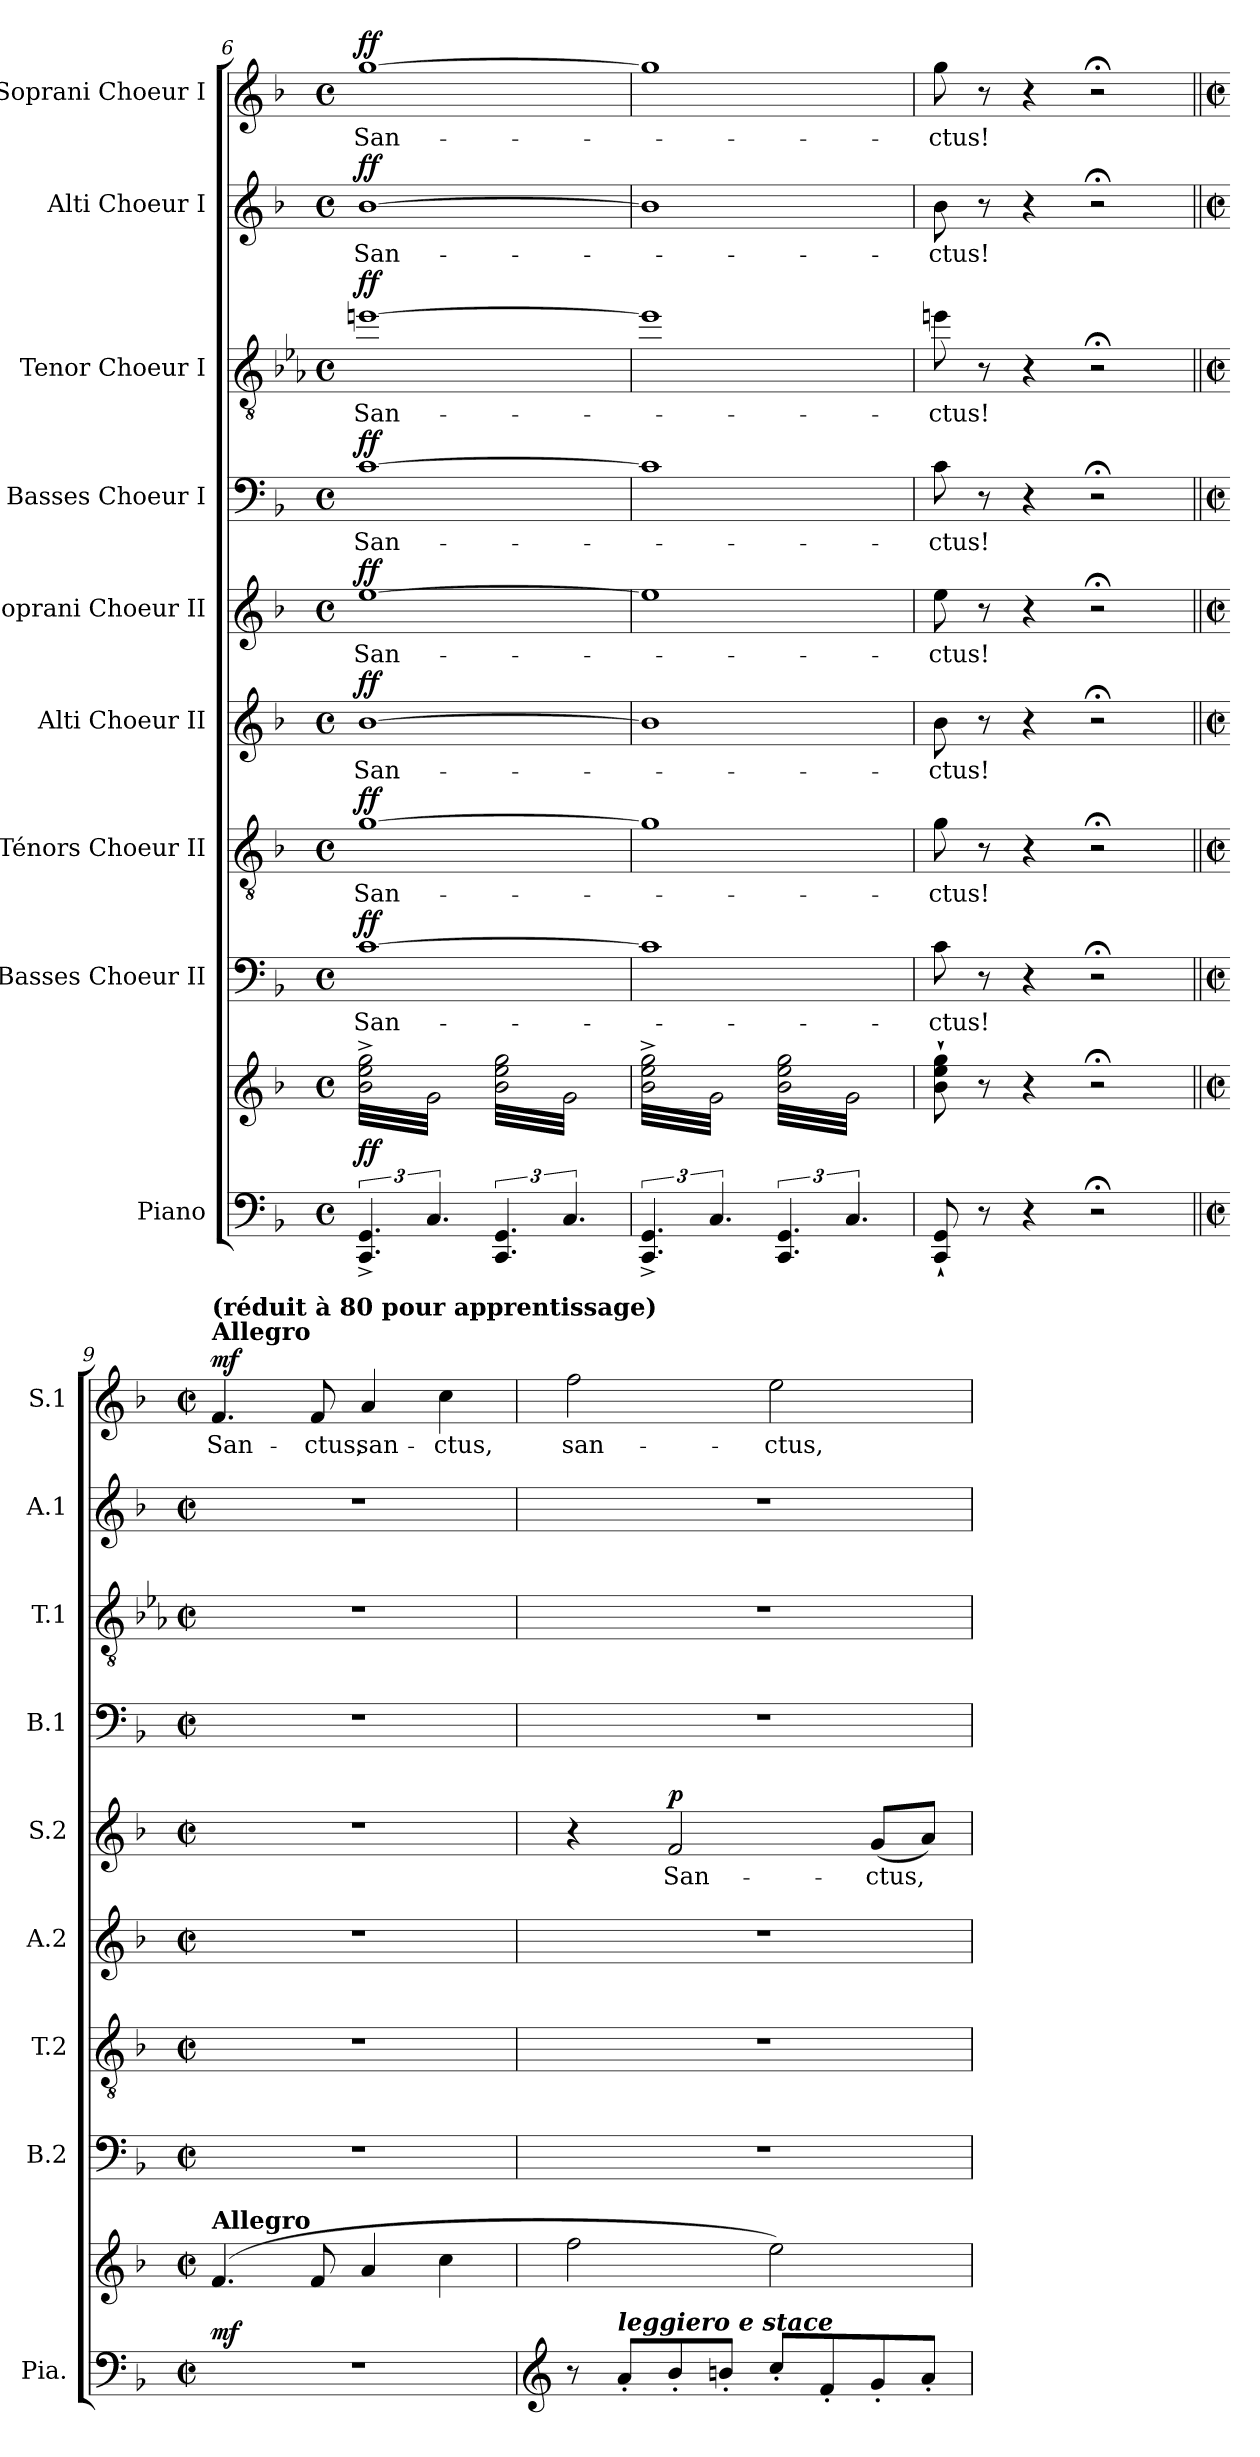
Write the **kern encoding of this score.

**kern	**kern	**dynam	**kern	**text	**dynam	**kern	**text	**dynam	**kern	**text	**dynam	**kern	**text	**dynam	**kern	**text	**dynam	**kern	**text	**dynam	**kern	**text	**dynam	**kern	**text	**dynam
*part9	*part9	*part9	*part8	*part8	*part8	*part7	*part7	*part7	*part6	*part6	*part6	*part5	*part5	*part5	*part4	*part4	*part4	*part3	*part3	*part3	*part2	*part2	*part2	*part1	*part1	*part1
*staff10	*staff9	*staff9/10	*staff8	*staff8	*staff8	*staff7	*staff7	*staff7	*staff6	*staff6	*staff6	*staff5	*staff5	*staff5	*staff4	*staff4	*staff4	*staff3	*staff3	*staff3	*staff2	*staff2	*staff2	*staff1	*staff1	*staff1
*I"Piano	*	*	*I"Basses Choeur II	*	*	*I"Ténors Choeur II	*	*	*I"Alti Choeur II	*	*	*I"Soprani Choeur II	*	*	*I"Basses Choeur I	*	*	*I"Tenor Choeur I	*	*	*I"Alti Choeur I	*	*	*I"Soprani Choeur I	*	*
*I'Pia.	*	*	*I'B.2	*	*	*I'T.2	*	*	*I'A.2	*	*	*I'S.2	*	*	*I'B.1	*	*	*I'T.1	*	*	*I'A.1	*	*	*I'S.1	*	*
!!LO:PB:g=z
*clefF4	*clefG2	*	*clefF4	*	*	*clefGv2	*	*	*clefG2	*	*	*clefG2	*	*	*clefF4	*	*	*clefGv2	*	*	*clefG2	*	*	*clefG2	*	*
*	*	*	*	*	*	*	*	*	*	*	*	*	*	*	*	*	*	*ITrd8c14	*	*	*	*	*	*	*	*
*k[b-]	*k[b-]	*	*k[b-]	*	*	*k[b-]	*	*	*k[b-]	*	*	*k[b-]	*	*	*k[b-]	*	*	*k[b-e-a-]	*	*	*k[b-]	*	*	*k[b-]	*	*
*M4/4	*M4/4	*	*M4/4	*	*	*M4/4	*	*	*M4/4	*	*	*M4/4	*	*	*M4/4	*	*	*M4/4	*	*	*M4/4	*	*	*M4/4	*	*
*met(c)	*met(c)	*	*met(c)	*	*	*met(c)	*	*	*met(c)	*	*	*met(c)	*	*	*met(c)	*	*	*met(c)	*	*	*met(c)	*	*	*met(c)	*	*
=6	=6	=6	=6	=6	=6	=6	=6	=6	=6	=6	=6	=6	=6	=6	=6	=6	=6	=6	=6	=6	=6	=6	=6	=6	=6	=6
!	!	!LO:DY:a=2	!	!	!LO:DY:a	!	!	!LO:DY:a	!	!	!LO:DY:a	!	!	!LO:DY:a	!	!	!LO:DY:a	!	!	!LO:DY:a	!	!	!LO:DY:a	!	!	!LO:DY:a
*	*tremolo	*	*	*	*	*	*	*	*	*	*	*	*	*	*	*	*	*	*	*	*	*	*	*	*	*
6.CC/^ 6.GG/^	32b-\^ 32ee\^ 32gg\^LLL	ff	[1c	San-	ff	[1gi	San-	ff	[1b-	San-	ff	[1ee	San-	ff	[1c	San-	ff	[1eni	San-	ff	[1b-	San-	ff	[1gg	San-	ff
.	32g\	.	.	.	.	.	.	.	.	.	.	.	.	.	.	.	.	.	.	.	.	.	.	.	.	.
.	32b-\^ 32ee\^ 32gg\^	.	.	.	.	.	.	.	.	.	.	.	.	.	.	.	.	.	.	.	.	.	.	.	.	.
.	32g\	.	.	.	.	.	.	.	.	.	.	.	.	.	.	.	.	.	.	.	.	.	.	.	.	.
.	32b-\^ 32ee\^ 32gg\^	.	.	.	.	.	.	.	.	.	.	.	.	.	.	.	.	.	.	.	.	.	.	.	.	.
.	32g\	.	.	.	.	.	.	.	.	.	.	.	.	.	.	.	.	.	.	.	.	.	.	.	.	.
.	32b-\^ 32ee\^ 32gg\^	.	.	.	.	.	.	.	.	.	.	.	.	.	.	.	.	.	.	.	.	.	.	.	.	.
.	32g\	.	.	.	.	.	.	.	.	.	.	.	.	.	.	.	.	.	.	.	.	.	.	.	.	.
6.C/	32b-\^ 32ee\^ 32gg\^	.	.	.	.	.	.	.	.	.	.	.	.	.	.	.	.	.	.	.	.	.	.	.	.	.
.	32g\	.	.	.	.	.	.	.	.	.	.	.	.	.	.	.	.	.	.	.	.	.	.	.	.	.
.	32b-\^ 32ee\^ 32gg\^	.	.	.	.	.	.	.	.	.	.	.	.	.	.	.	.	.	.	.	.	.	.	.	.	.
.	32g\	.	.	.	.	.	.	.	.	.	.	.	.	.	.	.	.	.	.	.	.	.	.	.	.	.
.	32b-\^ 32ee\^ 32gg\^	.	.	.	.	.	.	.	.	.	.	.	.	.	.	.	.	.	.	.	.	.	.	.	.	.
.	32g\	.	.	.	.	.	.	.	.	.	.	.	.	.	.	.	.	.	.	.	.	.	.	.	.	.
.	32b-\^ 32ee\^ 32gg\^	.	.	.	.	.	.	.	.	.	.	.	.	.	.	.	.	.	.	.	.	.	.	.	.	.
.	32g\JJJ	.	.	.	.	.	.	.	.	.	.	.	.	.	.	.	.	.	.	.	.	.	.	.	.	.
6.CC/ 6.GG/	32b-\ 32ee\ 32gg\LLL	.	.	.	.	.	.	.	.	.	.	.	.	.	.	.	.	.	.	.	.	.	.	.	.	.
.	32g\	.	.	.	.	.	.	.	.	.	.	.	.	.	.	.	.	.	.	.	.	.	.	.	.	.
.	32b-\ 32ee\ 32gg\	.	.	.	.	.	.	.	.	.	.	.	.	.	.	.	.	.	.	.	.	.	.	.	.	.
.	32g\	.	.	.	.	.	.	.	.	.	.	.	.	.	.	.	.	.	.	.	.	.	.	.	.	.
.	32b-\ 32ee\ 32gg\	.	.	.	.	.	.	.	.	.	.	.	.	.	.	.	.	.	.	.	.	.	.	.	.	.
.	32g\	.	.	.	.	.	.	.	.	.	.	.	.	.	.	.	.	.	.	.	.	.	.	.	.	.
.	32b-\ 32ee\ 32gg\	.	.	.	.	.	.	.	.	.	.	.	.	.	.	.	.	.	.	.	.	.	.	.	.	.
.	32g\	.	.	.	.	.	.	.	.	.	.	.	.	.	.	.	.	.	.	.	.	.	.	.	.	.
6.C/	32b-\ 32ee\ 32gg\	.	.	.	.	.	.	.	.	.	.	.	.	.	.	.	.	.	.	.	.	.	.	.	.	.
.	32g\	.	.	.	.	.	.	.	.	.	.	.	.	.	.	.	.	.	.	.	.	.	.	.	.	.
.	32b-\ 32ee\ 32gg\	.	.	.	.	.	.	.	.	.	.	.	.	.	.	.	.	.	.	.	.	.	.	.	.	.
.	32g\	.	.	.	.	.	.	.	.	.	.	.	.	.	.	.	.	.	.	.	.	.	.	.	.	.
.	32b-\ 32ee\ 32gg\	.	.	.	.	.	.	.	.	.	.	.	.	.	.	.	.	.	.	.	.	.	.	.	.	.
.	32g\	.	.	.	.	.	.	.	.	.	.	.	.	.	.	.	.	.	.	.	.	.	.	.	.	.
.	32b-\ 32ee\ 32gg\	.	.	.	.	.	.	.	.	.	.	.	.	.	.	.	.	.	.	.	.	.	.	.	.	.
.	32g\JJJ	.	.	.	.	.	.	.	.	.	.	.	.	.	.	.	.	.	.	.	.	.	.	.	.	.
=7	=7	=7	=7	=7	=7	=7	=7	=7	=7	=7	=7	=7	=7	=7	=7	=7	=7	=7	=7	=7	=7	=7	=7	=7	=7	=7
6.CC/^ 6.GG/^	32b-\^ 32ee\^ 32gg\^LLL	.	1c]	.	.	1gi]	.	.	1b-]	.	.	1ee]	.	.	1c]	.	.	1ei]	.	.	1b-]	.	.	1gg]	.	.
.	32g\	.	.	.	.	.	.	.	.	.	.	.	.	.	.	.	.	.	.	.	.	.	.	.	.	.
.	32b-\^ 32ee\^ 32gg\^	.	.	.	.	.	.	.	.	.	.	.	.	.	.	.	.	.	.	.	.	.	.	.	.	.
.	32g\	.	.	.	.	.	.	.	.	.	.	.	.	.	.	.	.	.	.	.	.	.	.	.	.	.
.	32b-\^ 32ee\^ 32gg\^	.	.	.	.	.	.	.	.	.	.	.	.	.	.	.	.	.	.	.	.	.	.	.	.	.
.	32g\	.	.	.	.	.	.	.	.	.	.	.	.	.	.	.	.	.	.	.	.	.	.	.	.	.
.	32b-\^ 32ee\^ 32gg\^	.	.	.	.	.	.	.	.	.	.	.	.	.	.	.	.	.	.	.	.	.	.	.	.	.
.	32g\	.	.	.	.	.	.	.	.	.	.	.	.	.	.	.	.	.	.	.	.	.	.	.	.	.
6.C/	32b-\^ 32ee\^ 32gg\^	.	.	.	.	.	.	.	.	.	.	.	.	.	.	.	.	.	.	.	.	.	.	.	.	.
.	32g\	.	.	.	.	.	.	.	.	.	.	.	.	.	.	.	.	.	.	.	.	.	.	.	.	.
.	32b-\^ 32ee\^ 32gg\^	.	.	.	.	.	.	.	.	.	.	.	.	.	.	.	.	.	.	.	.	.	.	.	.	.
.	32g\	.	.	.	.	.	.	.	.	.	.	.	.	.	.	.	.	.	.	.	.	.	.	.	.	.
.	32b-\^ 32ee\^ 32gg\^	.	.	.	.	.	.	.	.	.	.	.	.	.	.	.	.	.	.	.	.	.	.	.	.	.
.	32g\	.	.	.	.	.	.	.	.	.	.	.	.	.	.	.	.	.	.	.	.	.	.	.	.	.
.	32b-\^ 32ee\^ 32gg\^	.	.	.	.	.	.	.	.	.	.	.	.	.	.	.	.	.	.	.	.	.	.	.	.	.
.	32g\JJJ	.	.	.	.	.	.	.	.	.	.	.	.	.	.	.	.	.	.	.	.	.	.	.	.	.
6.CC/ 6.GG/	32b-\ 32ee\ 32gg\LLL	.	.	.	.	.	.	.	.	.	.	.	.	.	.	.	.	.	.	.	.	.	.	.	.	.
.	32g\	.	.	.	.	.	.	.	.	.	.	.	.	.	.	.	.	.	.	.	.	.	.	.	.	.
.	32b-\ 32ee\ 32gg\	.	.	.	.	.	.	.	.	.	.	.	.	.	.	.	.	.	.	.	.	.	.	.	.	.
.	32g\	.	.	.	.	.	.	.	.	.	.	.	.	.	.	.	.	.	.	.	.	.	.	.	.	.
.	32b-\ 32ee\ 32gg\	.	.	.	.	.	.	.	.	.	.	.	.	.	.	.	.	.	.	.	.	.	.	.	.	.
.	32g\	.	.	.	.	.	.	.	.	.	.	.	.	.	.	.	.	.	.	.	.	.	.	.	.	.
.	32b-\ 32ee\ 32gg\	.	.	.	.	.	.	.	.	.	.	.	.	.	.	.	.	.	.	.	.	.	.	.	.	.
.	32g\	.	.	.	.	.	.	.	.	.	.	.	.	.	.	.	.	.	.	.	.	.	.	.	.	.
6.C/	32b-\ 32ee\ 32gg\	.	.	.	.	.	.	.	.	.	.	.	.	.	.	.	.	.	.	.	.	.	.	.	.	.
.	32g\	.	.	.	.	.	.	.	.	.	.	.	.	.	.	.	.	.	.	.	.	.	.	.	.	.
.	32b-\ 32ee\ 32gg\	.	.	.	.	.	.	.	.	.	.	.	.	.	.	.	.	.	.	.	.	.	.	.	.	.
.	32g\	.	.	.	.	.	.	.	.	.	.	.	.	.	.	.	.	.	.	.	.	.	.	.	.	.
.	32b-\ 32ee\ 32gg\	.	.	.	.	.	.	.	.	.	.	.	.	.	.	.	.	.	.	.	.	.	.	.	.	.
.	32g\	.	.	.	.	.	.	.	.	.	.	.	.	.	.	.	.	.	.	.	.	.	.	.	.	.
.	32b-\ 32ee\ 32gg\	.	.	.	.	.	.	.	.	.	.	.	.	.	.	.	.	.	.	.	.	.	.	.	.	.
.	32g\JJJ	.	.	.	.	.	.	.	.	.	.	.	.	.	.	.	.	.	.	.	.	.	.	.	.	.
*	*Xtremolo	*	*	*	*	*	*	*	*	*	*	*	*	*	*	*	*	*	*	*	*	*	*	*	*	*
=8	=8	=8	=8	=8	=8	=8	=8	=8	=8	=8	=8	=8	=8	=8	=8	=8	=8	=8	=8	=8	=8	=8	=8	=8	=8	=8
8CC/` 8GG/`	8b-\` 8ee\` 8gg\`	.	8c\	-ctus!	.	8gi\	-ctus!	.	8b-\	-ctus!	.	8ee\	-ctus!	.	8c\	-ctus!	.	8eni\	-ctus!	.	8b-\	-ctus!	.	8gg\	-ctus!	.
.	.	.	.	.	.	.	.	.	.	.	.	.	.	.	.	.	.	.	.	.	.	.	.	.	.	.
.	.	.	.	.	.	.	.	.	.	.	.	.	.	.	.	.	.	.	.	.	.	.	.	.	.	.
.	.	.	.	.	.	.	.	.	.	.	.	.	.	.	.	.	.	.	.	.	.	.	.	.	.	.
8r	8r	.	8r	.	.	8r	.	.	8r	.	.	8r	.	.	8r	.	.	8r	.	.	8r	.	.	8r	.	.
.	.	.	.	.	.	.	.	.	.	.	.	.	.	.	.	.	.	.	.	.	.	.	.	.	.	.
.	.	.	.	.	.	.	.	.	.	.	.	.	.	.	.	.	.	.	.	.	.	.	.	.	.	.
.	.	.	.	.	.	.	.	.	.	.	.	.	.	.	.	.	.	.	.	.	.	.	.	.	.	.
4r	4r	.	4r	.	.	4r	.	.	4r	.	.	4r	.	.	4r	.	.	4r	.	.	4r	.	.	4r	.	.
2r;<	2r;<	.	2r;<	.	.	2r;<	.	.	2r;<	.	.	2r;<	.	.	2r;<	.	.	2r;<	.	.	2r;<	.	.	2r;<	.	.
=9||	=9||	=9||	=9||	=9||	=9||	=9||	=9||	=9||	=9||	=9||	=9||	=9||	=9||	=9||	=9||	=9||	=9||	=9||	=9||	=9||	=9||	=9||	=9||	=9||	=9||	=9||
*M2/2	*M2/2	*	*M2/2	*	*	*M2/2	*	*	*M2/2	*	*	*M2/2	*	*	*M2/2	*	*	*M2/2	*	*	*M2/2	*	*	*M2/2	*	*
*met(c|)	*met(c|)	*	*met(c|)	*	*	*met(c|)	*	*	*met(c|)	*	*	*met(c|)	*	*	*met(c|)	*	*	*met(c|)	*	*	*met(c|)	*	*	*met(c|)	*	*
*	*MM224	*	*	*	*	*	*	*	*	*	*	*	*	*	*	*	*	*	*	*	*	*	*	*MM224	*	*
!	!	!	!	!	!	!	!	!	!	!	!	!	!	!	!	!	!	!	!	!	!	!	!	!LO:TX:a:B:t=Allegro	!	!
!	!	!	!	!	!	!	!	!	!	!	!	!	!	!	!	!	!	!	!	!	!	!	!	!LO:TX:a:B:t=(réduit à 80 pour apprentissage)	!	!
!	!LO:TX:a:B:t=Allegro	!	!	!	!	!	!	!	!	!	!	!	!	!	!	!	!	!	!	!	!	!	!	!	!	!
!	!	!LO:DY:a=2	!	!	!	!	!	!	!	!	!	!	!	!	!	!	!	!	!	!	!	!	!	!	!	!LO:DY:a
1r	(4.f/	mf	1r	.	.	1r	.	.	1r	.	.	1r	.	.	1r	.	.	1r	.	.	1r	.	.	4.f/	San-	mf
.	8f/	.	.	.	.	.	.	.	.	.	.	.	.	.	.	.	.	.	.	.	.	.	.	8f/	-ctus,	.
.	4a/	.	.	.	.	.	.	.	.	.	.	.	.	.	.	.	.	.	.	.	.	.	.	4a/	san-	.
.	4cc\	.	.	.	.	.	.	.	.	.	.	.	.	.	.	.	.	.	.	.	.	.	.	4cc\	-ctus,	.
=10	=10	=10	=10	=10	=10	=10	=10	=10	=10	=10	=10	=10	=10	=10	=10	=10	=10	=10	=10	=10	=10	=10	=10	=10	=10	=10
*clefG2	*	*	*	*	*	*	*	*	*	*	*	*	*	*	*	*	*	*	*	*	*	*	*	*	*	*
8r	2ff\	.	1r	.	.	1r	.	.	1r	.	.	4r	.	.	1r	.	.	1r	.	.	1r	.	.	2ff\	san-	.
!LO:TX:a:Bi:t=leggiero e stace	!	!	!	!	!	!	!	!	!	!	!	!	!	!	!	!	!	!	!	!	!	!	!	!	!	!
8a'/L	.	.	.	.	.	.	.	.	.	.	.	.	.	.	.	.	.	.	.	.	.	.	.	.	.	.
!	!	!	!	!	!	!	!	!	!	!	!	!	!	!LO:DY:a	!	!	!	!	!	!	!	!	!	!	!	!
8b-'/	.	.	.	.	.	.	.	.	.	.	.	2f/	San-	p	.	.	.	.	.	.	.	.	.	.	.	.
8bn'/J	.	.	.	.	.	.	.	.	.	.	.	.	.	.	.	.	.	.	.	.	.	.	.	.	.	.
8cc'/L	2ee\)	.	.	.	.	.	.	.	.	.	.	.	.	.	.	.	.	.	.	.	.	.	.	2ee\	-ctus,	.
8f'/	.	.	.	.	.	.	.	.	.	.	.	.	.	.	.	.	.	.	.	.	.	.	.	.	.	.
8g'/	.	.	.	.	.	.	.	.	.	.	.	(8g/L	-ctus,	.	.	.	.	.	.	.	.	.	.	.	.	.
8a'/J	.	.	.	.	.	.	.	.	.	.	.	8a/J)	.	.	.	.	.	.	.	.	.	.	.	.	.	.
=	=	=	=	=	=	=	=	=	=	=	=	=	=	=	=	=	=	=	=	=	=	=	=	=	=	=
*-	*-	*-	*-	*-	*-	*-	*-	*-	*-	*-	*-	*-	*-	*-	*-	*-	*-	*-	*-	*-	*-	*-	*-	*-	*-	*-
